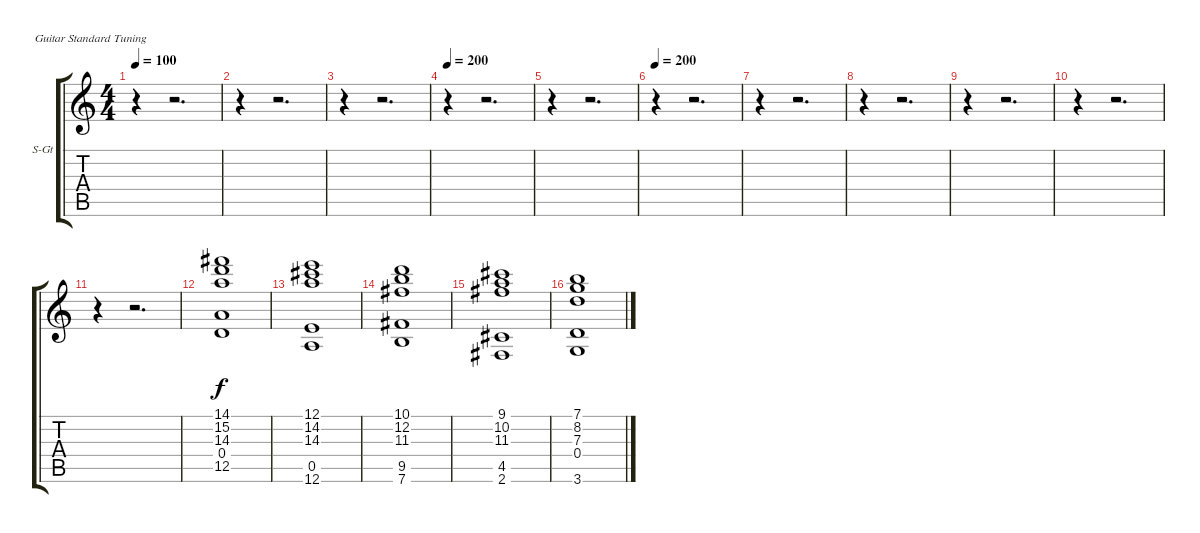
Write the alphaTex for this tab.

\bracketExtendMode groupsimilarinstruments
\firstSystemTrackNameOrientation horizontal
\otherSystemsTrackNameOrientation horizontal
\track ("Strings" "S-Gt") {instrument stringensemble1}
\staff {score tabs}
\tuning (E4 B3 G3 D3 A2 E2)
\displaytranspose 12
\ts (4 4)
\tempo 100
\clef g2
\ks c
r.4{dy f} r.2{d} |
r.4 r.2{d} |
r.4 r.2{d} |
\tempo 200
r.4 r.2{d} |
r.4 r.2{d} |
\tempo 200
r.4 r.2{d} |
r.4 r.2{d} |
r.4 r.2{d} |
r.4 r.2{d} |
r.4 r.2{d} |
r.4 r.2{d} |
(14.1 15.2 14.3 0.4 12.5).1 |
(12.1 14.2 14.3 0.5 12.6).1 |
(10.1 12.2 11.3 9.5 7.6).1 |
(9.1 10.2 11.3 4.5 2.6).1 |
(7.1 8.2 7.3 0.4 3.6).1
